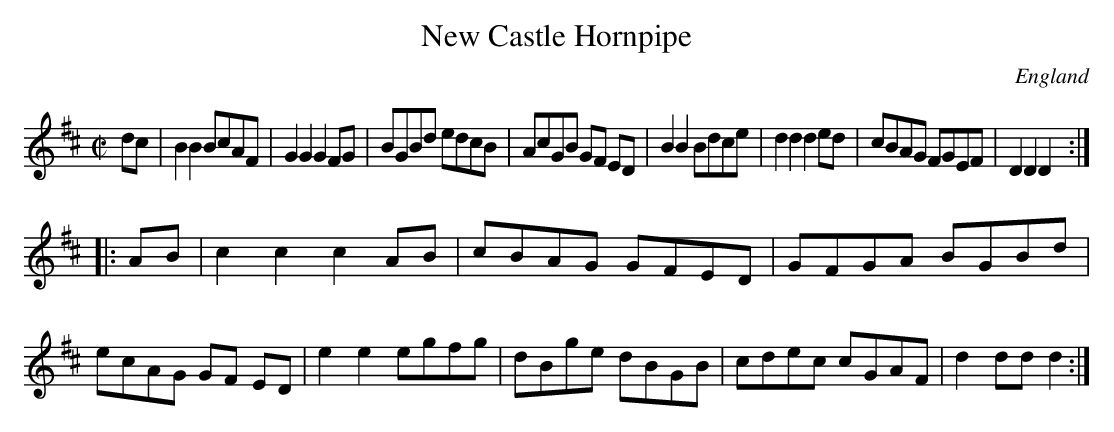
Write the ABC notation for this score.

X:1
T:New Castle Hornpipe
L:1/8
M:C|
O:England
K:D major
dc | B2B2 BcAF | G2G2 G2FG | BGBd edcB | AcGB GF\
ED | B2B2 Bdce | d2d2 d2ed | cBAG FGEF | D2D2 D2 ::
AB | c2c2 c2AB | cBAG GFED | GFGA BGBd | ecAG GF\
ED | e2e2 egfg | dBge dBGB | cdec cGAF | d2dd d2 :|
